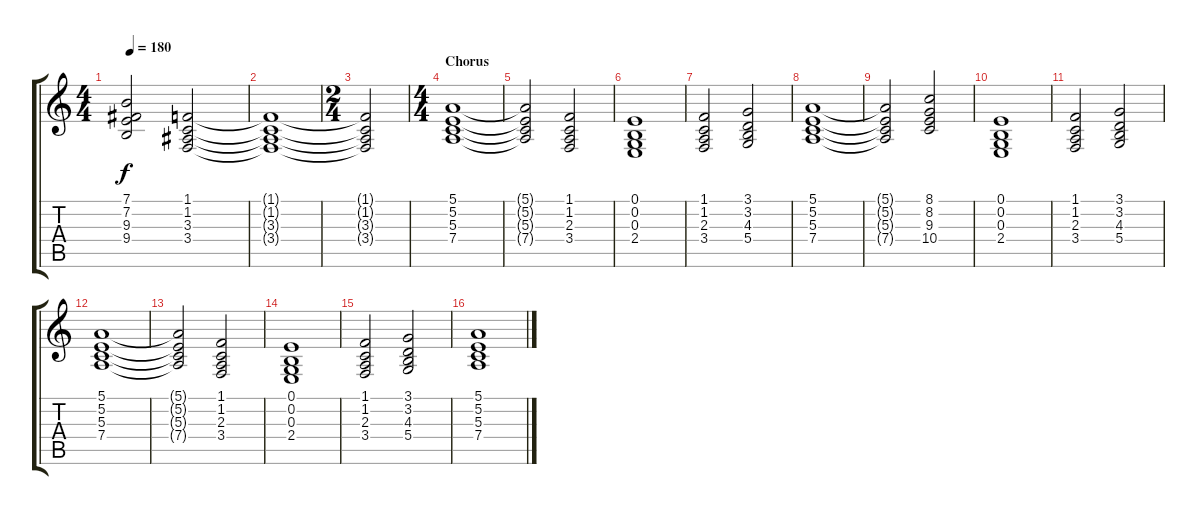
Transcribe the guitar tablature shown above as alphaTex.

\track "" {instrument stringensemble1}
\staff {score tabs}
\tuning (E4 B3 G3 D3 A2 E2) {hide}
\ts (4 4)
\tempo 180
\clef g2
\ks c
(7.1{t} 7.2{t} 9.3{t} 9.4{t}).2{dy f} (1.1 1.2 3.3 3.4).2 |
(1.1{t} 1.2{t} 3.3{t} 3.4{t}).1 |
\ts (2 4)
(1.1{t} 1.2{t} 3.3{t} 3.4{t}).2{volume 16} |
\ts (4 4)
\section ("" "Chorus")
(5.1 5.2 5.3 7.4).1{volume 12} |
(5.1{t} 5.2{t} 5.3{t} 7.4{t}).2 (1.1 1.2 2.3 3.4).2 |
(0.1 0.2 0.3 2.4).1 |
(1.1 1.2 2.3 3.4).2 (3.1 3.2 4.3 5.4).2 |
(5.1 5.2 5.3 7.4).1 |
(5.1{t} 5.2{t} 5.3{t} 7.4{t}).2 (8.1 8.2 9.3 10.4).2 |
(0.1 0.2 0.3 2.4).1 |
(1.1 1.2 2.3 3.4).2 (3.1 3.2 4.3 5.4).2 |
(5.1 5.2 5.3 7.4).1 |
(5.1{t} 5.2{t} 5.3{t} 7.4{t}).2 (1.1 1.2 2.3 3.4).2 |
(0.1 0.2 0.3 2.4).1 |
(1.1 1.2 2.3 3.4).2 (3.1 3.2 4.3 5.4).2 |
(5.1 5.2 5.3 7.4).1
